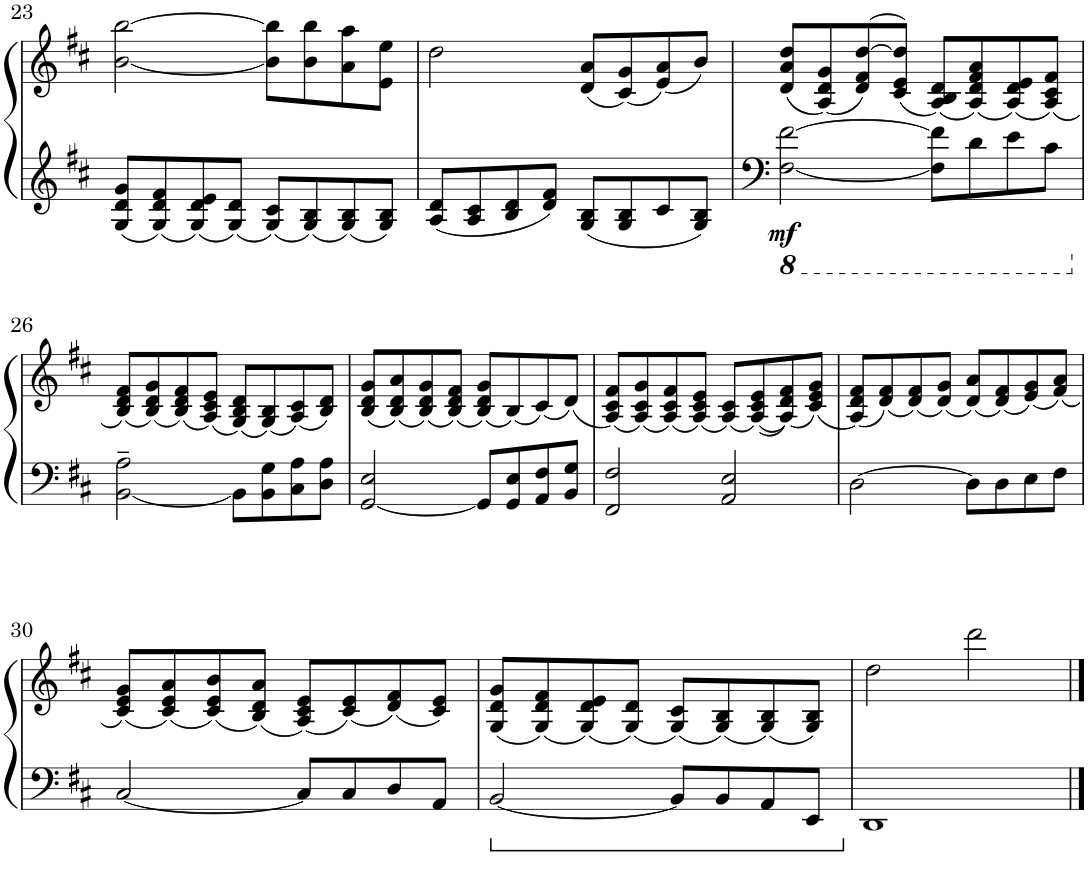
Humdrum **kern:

**kern	**kern	**dynam
*part1	*part1	*part1
*staff2	*staff1	*staff1/2
*I"Piano	*	*
*I'Pno.	*	*
!!LO:PB:g=z
*clefF4	*clefG2	*
*k[f#c#]	*k[f#c#]	*
*M4/4	*M4/4	*
=23	=23	=23
8G/ 8d/ 8g/L	[2b\ [2bb\	.
8G/ 8d/ 8f#/	.	.
8G/ 8d/ 8e/	.	.
8G/ 8d/J	.	.
8G/ 8c#/L	8b\] 8bb\]L	.
8G/ 8B/	8b\ 8bb\	.
8G/ 8B/	8a\ 8aa\	.
8G/ 8B/J	8e\ 8ee\J	.
=24	=24	=24
8A/ 8d/L	2dd\	.
8A/ 8c#/	.	.
8B/ 8d/	.	.
8d/ 8f#/J	.	.
8G/ 8B/L	(<8d/ 8a/L	.
8G/ 8B/	(<8c#/ 8g/)	.
8c#/	(<8e/ 8a/)	.
8G/ 8B/J	8b/J)	.
=25	=25	=25
*8ba	*	*
!	!	!LO:DY:b=2
[2FF#\ [2F#\	(<8d/ 8a/ 8dd/L	mf
.	(<8A/ 8d/ 8g/)	.
.	(>8d/ 8f#/ [8dd/)	.
.	(<8c#/ 8e/ 8dd/]J)	.
8FF#\] 8F#\]L	(<8A/ 8B/ 8d/L)	.
8D\	(<8A/ 8d/ 8f#/ 8a/)	.
8E\	(<8A/ 8d/ 8e/)	.
8C#\J	(<8A/ 8c#/ 8f#/J)	.
!!LO:LB:g=z
=26	=26	=26
*X8ba	*	*
[2BB\~ 2A\~	(<8B/ 8d/ 8f#/L)	.
.	(<8B/ 8d/ 8g/)	.
.	(<8B/ 8d/ 8f#/)	.
.	(<8A/ 8c#/ 8e/J)	.
8BB\L]	(<8G/ 8B/ 8d/L)	.
8BB\ 8G\	(<8G/ 8B/)	.
8C#\ 8A\	(<8A/ 8c#/)	.
8D\ 8A\J	8B/ 8d/J)	.
=27	=27	=27
[2GG/ 2E/	(<8B/ 8d/ 8g/L	.
.	(<8B/ 8d/ 8a/)	.
.	(<8B/ 8d/ 8g/)	.
.	(<8B/ 8d/ 8f#/J)	.
8GG/L]	(<8B/ 8d/ 8g/L)	.
8GG/ 8E/	(<8B/)	.
8AA/ 8F#/	(<8c#/)	.
8BB/ 8G/J	(<8d/J)	.
=28	=28	=28
2FF#/ 2F#/	(<8A/ 8c#/ 8f#/L)	.
.	(<8A/ 8c#/ 8g/)	.
.	(<8A/ 8c#/ 8f#/)	.
.	(<8A/ 8c#/ 8e/J)	.
2AA/ 2E/	(<8A/ 8c#/L)	.
.	(<(<8A/ 8c#/ 8e/)	.
.	(<8A/ 8d/ 8f#/))	.
.	(<8c#/ 8e/ 8g/J)	.
=29	=29	=29
[2D\	(<8A/ 8d/ 8f#/L)	.
.	(<8d/ 8f#/)	.
.	(<8d/ 8f#/)	.
.	(<8d/ 8g/J)	.
8D\L]	(<8d/ 8a/L)	.
8D\	(<8d/ 8f#/)	.
8E\	(<8e/ 8g/)	.
8F#\J	(<8f#/ 8a/J)	.
!!LO:LB:g=z
=30	=30	=30
[2C#/	(<8c#/ 8e/ 8g/L)	.
.	(<8c#/ 8e/ 8a/)	.
.	(<8c#/ 8e/ 8b/)	.
.	(<8B/ 8d/ 8a/J)	.
8C#/L]	(<8A/ 8c#/ 8e/L)	.
8C#/	(<8c#/ 8e/)	.
8D/	(<8d/ 8f#/)	.
8AA/J	8c#/ 8e/J)	.
=31	=31	=31
[2BB/	(<8G/ 8d/ 8g/L	.
.	(<8G/ 8d/ 8f#/)	.
.	(<8G/ 8d/ 8e/)	.
.	(<8G/ 8d/J)	.
8BB/L]	(<8G/ 8c#/L)	.
8BB/	(<8G/ 8B/)	.
8AA/	(<8G/ 8B/)	.
8EE/J	8G/ 8B/J)	.
=32	=32	=32
1DD	2dd\	.
.	2ddd\	.
==	==	==
*-	*-	*-
